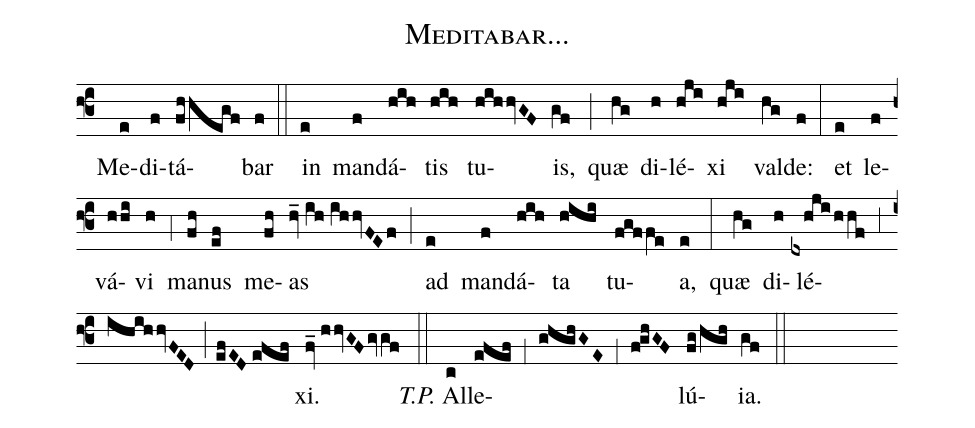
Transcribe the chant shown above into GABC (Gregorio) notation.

name:Meditabar...;
mode:II;
office-part:Offertoria;
%%
(f3) () Me(e)di(f)tá(fhhegf)bar(f) (::) in(e) man(f)dá(hih)tis(hih) tu(hihhvGF)is,(gf) (;) quæ(hg) di(h)lé(hji)xi(hji) val(hg)de:(f) (:) et(e) le(f)vá(hhi)vi(h) (,4) ma(fh)nus(ef) me(fh)as(hv_//ih//ihhvFEf) (;) ad(e) man(f)dá(hih)ta(hihi) tu(fgffe)a,(e) (:) quæ(hg) di(h)lé(dxhji/hhf)(,3)(ihihhvFED;efED//efef)xi.(fv_//hhvGF/gvgf) (::) <i>T.P.</i> Al(c)le(efef)(,1)(ghghGE)(,1)(f!ghGF)lú(fg/hgh)ia.(gf) (::)
